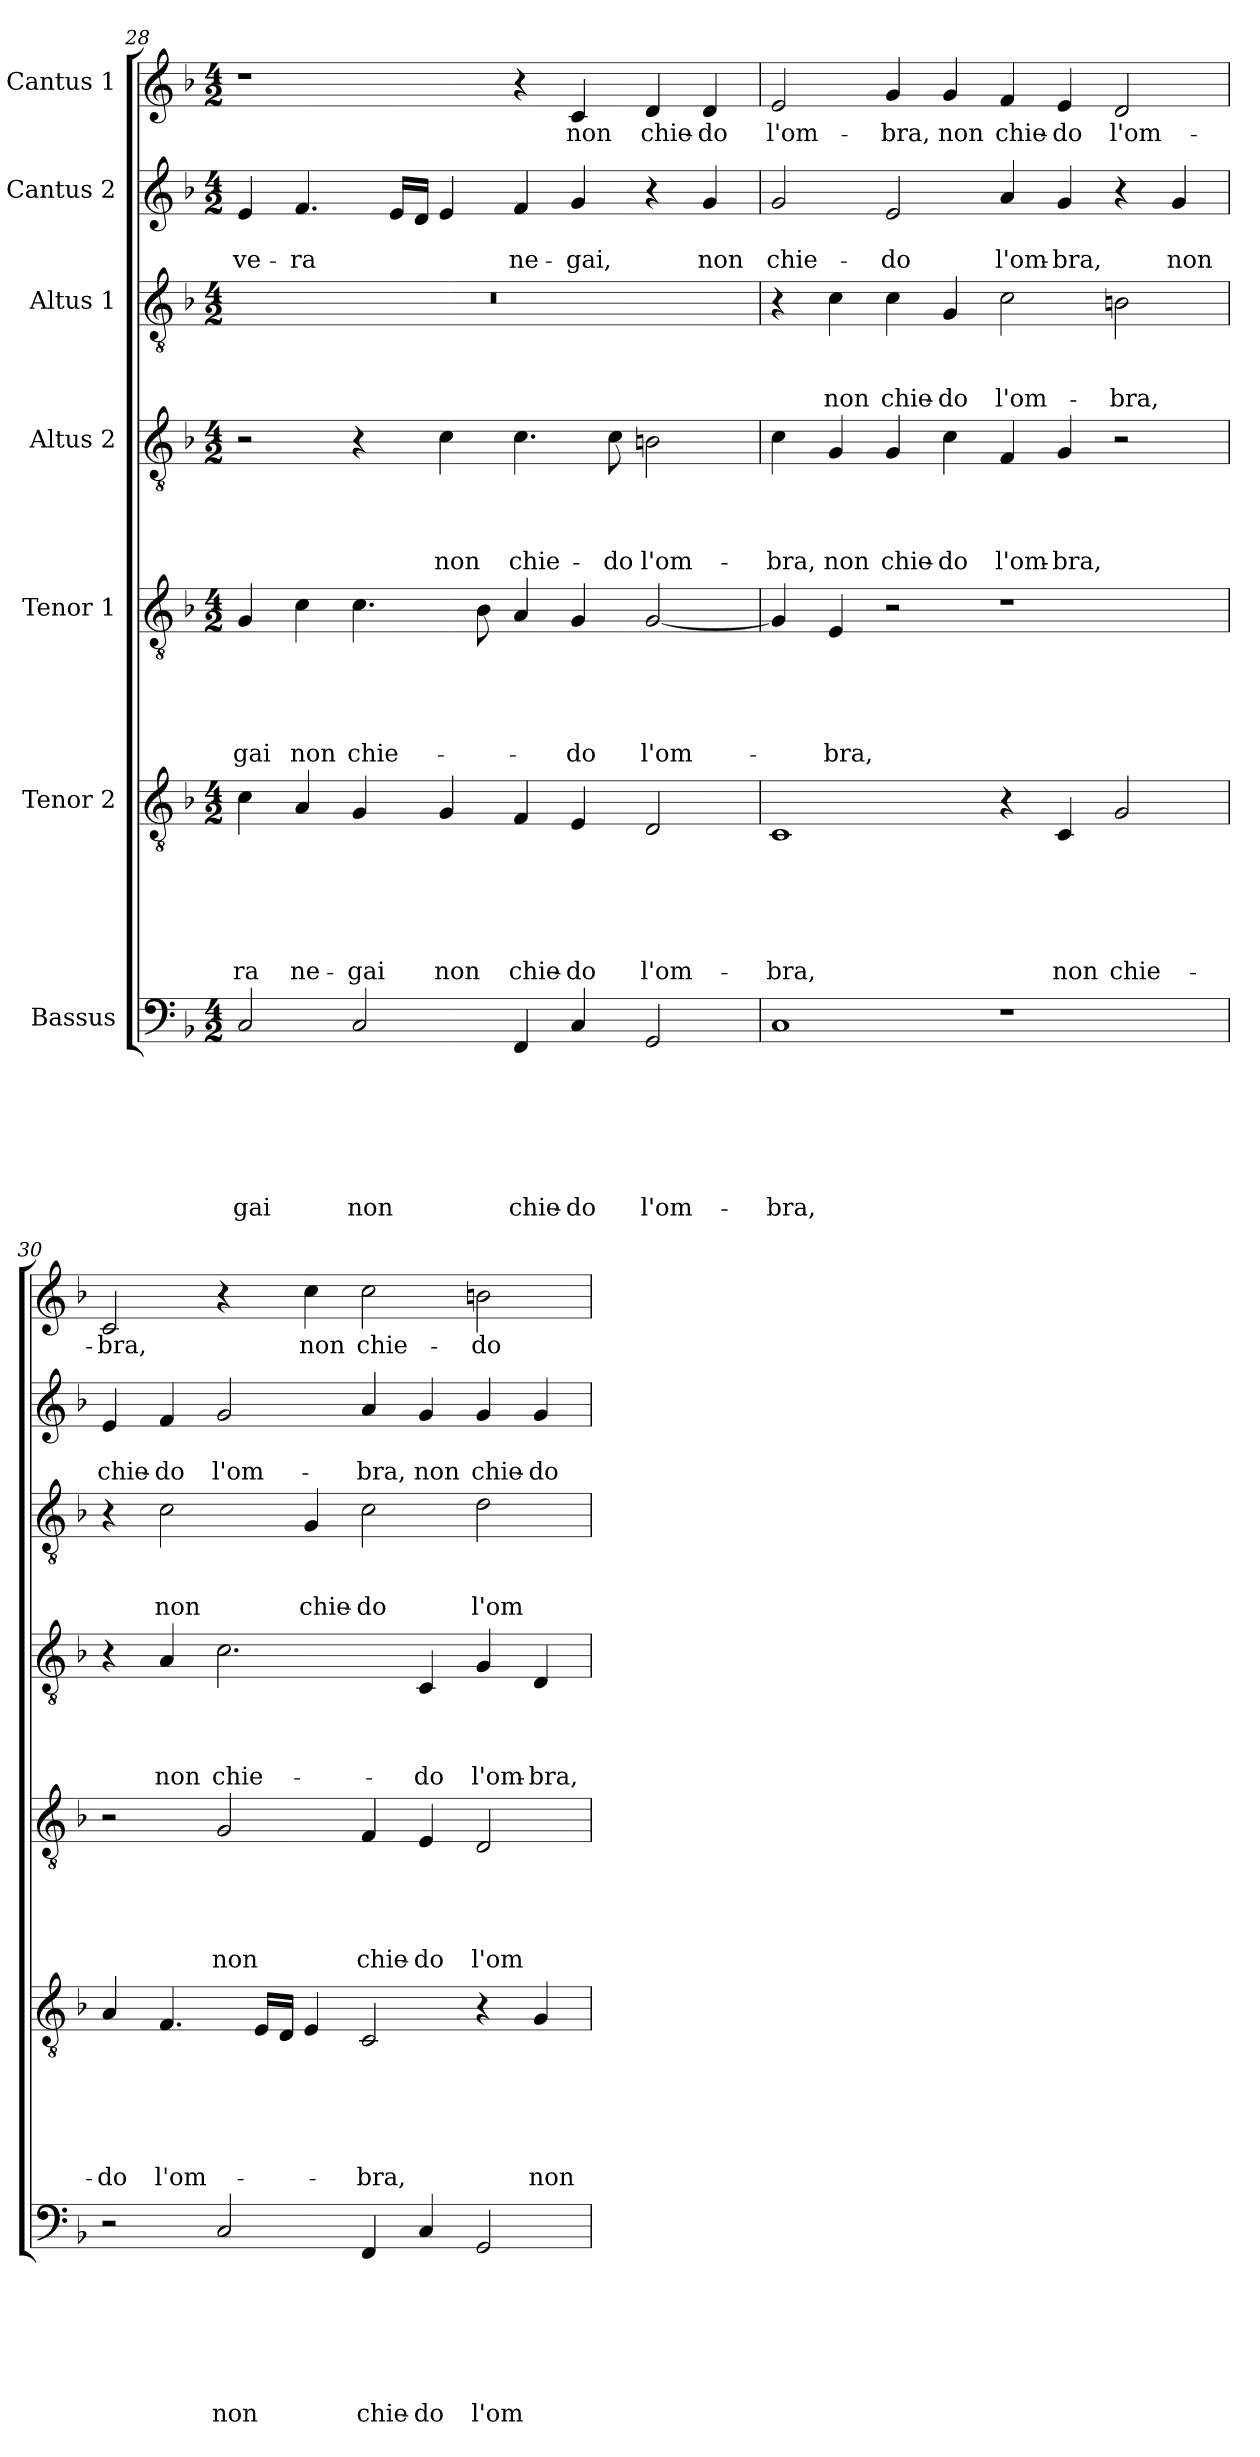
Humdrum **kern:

**kern	**text	**text	**text	**text	**text	**text	**text	**kern	**text	**text	**text	**text	**text	**text	**kern	**text	**text	**text	**text	**text	**kern	**text	**text	**text	**text	**kern	**text	**text	**text	**kern	**text	**text	**kern	**text
*part7	*part7	*part7	*part7	*part7	*part7	*part7	*part7	*part6	*part6	*part6	*part6	*part6	*part6	*part6	*part5	*part5	*part5	*part5	*part5	*part5	*part4	*part4	*part4	*part4	*part4	*part3	*part3	*part3	*part3	*part2	*part2	*part2	*part1	*part1
*staff7	*staff7	*staff7	*staff7	*staff7	*staff7	*staff7	*staff7	*staff6	*staff6	*staff6	*staff6	*staff6	*staff6	*staff6	*staff5	*staff5	*staff5	*staff5	*staff5	*staff5	*staff4	*staff4	*staff4	*staff4	*staff4	*staff3	*staff3	*staff3	*staff3	*staff2	*staff2	*staff2	*staff1	*staff1
*I"Bassus	*	*	*	*	*	*	*	*I"Tenor 2	*	*	*	*	*	*	*I"Tenor 1	*	*	*	*	*	*I"Altus 2	*	*	*	*	*I"Altus 1	*	*	*	*I"Cantus 2	*	*	*I"Cantus 1	*
*clefF4	*	*	*	*	*	*	*	*clefGv2	*	*	*	*	*	*	*clefGv2	*	*	*	*	*	*clefGv2	*	*	*	*	*clefGv2	*	*	*	*clefG2	*	*	*clefG2	*
*k[b-]	*	*	*	*	*	*	*	*k[b-]	*	*	*	*	*	*	*k[b-]	*	*	*	*	*	*k[b-]	*	*	*	*	*k[b-]	*	*	*	*k[b-]	*	*	*k[b-]	*
*d:	*	*	*	*	*	*	*	*d:	*	*	*	*	*	*	*d:	*	*	*	*	*	*d:	*	*	*	*	*d:	*	*	*	*d:	*	*	*d:	*
*M4/2	*	*	*	*	*	*	*	*M4/2	*	*	*	*	*	*	*M4/2	*	*	*	*	*	*M4/2	*	*	*	*	*M4/2	*	*	*	*M4/2	*	*	*M4/2	*
=28	=28	=28	=28	=28	=28	=28	=28	=28	=28	=28	=28	=28	=28	=28	=28	=28	=28	=28	=28	=28	=28	=28	=28	=28	=28	=28	=28	=28	=28	=28	=28	=28	=28	=28
!	!	!	!	!	!	!	!LO:LY:b	!	!	!	!	!	!	!LO:LY:b	!	!	!	!	!	!LO:LY:b	!	!	!	!	!	!	!	!	!	!	!	!LO:LY:b	!	!
2C/	.	.	.	.	.	.	-gai	4c\	.	.	.	.	.	-ra	4G/	.	.	.	.	-gai	2r	.	.	.	.	0r	.	.	.	4e/	.	ve-	1r	.
!	!	!	!	!	!	!	!	!	!	!	!	!	!	!LO:LY:b	!	!	!	!	!	!LO:LY:b	!	!	!	!	!	!	!	!	!	!	!	!LO:LY:b	!	!
.	.	.	.	.	.	.	.	4A/	.	.	.	.	.	ne-	4c\	.	.	.	.	non	.	.	.	.	.	.	.	.	.	4.f/	.	-ra	.	.
!	!	!	!	!	!	!	!LO:LY:b	!	!	!	!	!	!	!LO:LY:b	!	!	!	!	!	!LO:LY:b	!	!	!	!	!	!	!	!	!	!	!	!	!	!
2C/	.	.	.	.	.	.	non	4G/	.	.	.	.	.	-gai	4.c\	.	.	.	.	chie-	4r	.	.	.	.	.	.	.	.	.	.	.	.	.
.	.	.	.	.	.	.	.	.	.	.	.	.	.	.	.	.	.	.	.	.	.	.	.	.	.	.	.	.	.	16e/LL	.	.	.	.
.	.	.	.	.	.	.	.	.	.	.	.	.	.	.	.	.	.	.	.	.	.	.	.	.	.	.	.	.	.	16d/JJ	.	.	.	.
!	!	!	!	!	!	!	!	!	!	!	!	!	!	!LO:LY:b	!	!	!	!	!	!	!	!	!	!	!LO:LY:b	!	!	!	!	!	!	!	!	!
.	.	.	.	.	.	.	.	4G/	.	.	.	.	.	non	.	.	.	.	.	.	4c\	.	.	.	non	.	.	.	.	4e/	.	.	.	.
.	.	.	.	.	.	.	.	.	.	.	.	.	.	.	8B-\	.	.	.	.	.	.	.	.	.	.	.	.	.	.	.	.	.	.	.
!	!	!	!	!	!	!	!LO:LY:b	!	!	!	!	!	!	!LO:LY:b	!	!	!	!	!	!	!	!	!	!	!LO:LY:b	!	!	!	!	!	!	!LO:LY:b	!	!
4FF/	.	.	.	.	.	.	chie-	4F/	.	.	.	.	.	chie-	4A/	.	.	.	.	.	4.c\	.	.	.	chie-	.	.	.	.	4f/	.	ne-	4r	.
!	!	!	!	!	!	!	!LO:LY:b	!	!	!	!	!	!	!LO:LY:b	!	!	!	!	!	!LO:LY:b	!	!	!	!	!	!	!	!	!	!	!	!LO:LY:b	!	!LO:LY:b
4C/	.	.	.	.	.	.	-do	4E/	.	.	.	.	.	-do	4G/	.	.	.	.	-do	.	.	.	.	.	.	.	.	.	4g/	.	-gai,	4c/	non
!	!	!	!	!	!	!	!	!	!	!	!	!	!	!	!	!	!	!	!	!	!	!	!	!	!LO:LY:b	!	!	!	!	!	!	!	!	!
.	.	.	.	.	.	.	.	.	.	.	.	.	.	.	.	.	.	.	.	.	8c\	.	.	.	-do	.	.	.	.	.	.	.	.	.
!	!	!	!	!	!	!	!LO:LY:b	!	!	!	!	!	!	!LO:LY:b	!	!	!	!	!	!LO:LY:b	!	!	!	!	!LO:LY:b	!	!	!	!	!	!	!	!	!LO:LY:b
2GG/	.	.	.	.	.	.	l'om-	2D/	.	.	.	.	.	l'om-	[2G/	.	.	.	.	l'om-	2Bn\	.	.	.	l'om-	.	.	.	.	4r	.	.	4d/	chie-
!	!	!	!	!	!	!	!	!	!	!	!	!	!	!	!	!	!	!	!	!	!	!	!	!	!	!	!	!	!	!	!	!LO:LY:b	!	!LO:LY:b
.	.	.	.	.	.	.	.	.	.	.	.	.	.	.	.	.	.	.	.	.	.	.	.	.	.	.	.	.	.	4g/	.	non	4d/	-do
!!LO:LB:g=z
=29	=29	=29	=29	=29	=29	=29	=29	=29	=29	=29	=29	=29	=29	=29	=29	=29	=29	=29	=29	=29	=29	=29	=29	=29	=29	=29	=29	=29	=29	=29	=29	=29	=29	=29
!	!	!	!	!	!	!	!LO:LY:b	!	!	!	!	!	!	!LO:LY:b	!	!	!	!	!	!	!	!	!	!	!LO:LY:b	!	!	!	!	!	!	!LO:LY:b	!	!LO:LY:b
1C	.	.	.	.	.	.	-bra,	1C	.	.	.	.	.	-bra,	4G/]	.	.	.	.	.	4c\	.	.	.	-bra,	4r	.	.	.	2g/	.	chie-	2e/	l'om-
!	!	!	!	!	!	!	!	!	!	!	!	!	!	!	!	!	!	!	!	!LO:LY:b	!	!	!	!	!LO:LY:b	!	!	!	!LO:LY:b	!	!	!	!	!
.	.	.	.	.	.	.	.	.	.	.	.	.	.	.	4E/	.	.	.	.	-bra,	4G/	.	.	.	non	4c\	.	.	non	.	.	.	.	.
!	!	!	!	!	!	!	!	!	!	!	!	!	!	!	!	!	!	!	!	!	!	!	!	!	!LO:LY:b	!	!	!	!LO:LY:b	!	!	!LO:LY:b	!	!LO:LY:b
.	.	.	.	.	.	.	.	.	.	.	.	.	.	.	2r	.	.	.	.	.	4G/	.	.	.	chie-	4c\	.	.	chie-	2e/	.	-do	4g/	-bra,
!	!	!	!	!	!	!	!	!	!	!	!	!	!	!	!	!	!	!	!	!	!	!	!	!	!LO:LY:b	!	!	!	!LO:LY:b	!	!	!	!	!LO:LY:b
.	.	.	.	.	.	.	.	.	.	.	.	.	.	.	.	.	.	.	.	.	4c\	.	.	.	-do	4G/	.	.	-do	.	.	.	4g/	non
!	!	!	!	!	!	!	!	!	!	!	!	!	!	!	!	!	!	!	!	!	!	!	!	!	!LO:LY:b	!	!	!	!LO:LY:b	!	!	!LO:LY:b	!	!LO:LY:b
1r	.	.	.	.	.	.	.	4r	.	.	.	.	.	.	1r	.	.	.	.	.	4F/	.	.	.	l'om-	2c\	.	.	l'om-	4a/	.	l'om-	4f/	chie-
!	!	!	!	!	!	!	!	!	!	!	!	!	!	!LO:LY:b	!	!	!	!	!	!	!	!	!	!	!LO:LY:b	!	!	!	!	!	!	!LO:LY:b	!	!LO:LY:b
.	.	.	.	.	.	.	.	4C/	.	.	.	.	.	non	.	.	.	.	.	.	4G/	.	.	.	-bra,	.	.	.	.	4g/	.	-bra,	4e/	-do
!	!	!	!	!	!	!	!	!	!	!	!	!	!	!LO:LY:b	!	!	!	!	!	!	!	!	!	!	!	!	!	!	!LO:LY:b	!	!	!	!	!LO:LY:b
.	.	.	.	.	.	.	.	2G/	.	.	.	.	.	chie-	.	.	.	.	.	.	2r	.	.	.	.	2Bn\	.	.	-bra,	4r	.	.	2d/	l'om-
!	!	!	!	!	!	!	!	!	!	!	!	!	!	!	!	!	!	!	!	!	!	!	!	!	!	!	!	!	!	!	!	!LO:LY:b	!	!
.	.	.	.	.	.	.	.	.	.	.	.	.	.	.	.	.	.	.	.	.	.	.	.	.	.	.	.	.	.	4g/	.	non	.	.
=30	=30	=30	=30	=30	=30	=30	=30	=30	=30	=30	=30	=30	=30	=30	=30	=30	=30	=30	=30	=30	=30	=30	=30	=30	=30	=30	=30	=30	=30	=30	=30	=30	=30	=30
!	!	!	!	!	!	!	!	!	!	!	!	!	!	!LO:LY:b	!	!	!	!	!	!	!	!	!	!	!	!	!	!	!	!	!	!LO:LY:b	!	!LO:LY:b
2r	.	.	.	.	.	.	.	4A/	.	.	.	.	.	-do	2r	.	.	.	.	.	4r	.	.	.	.	4r	.	.	.	4e/	.	chie-	2c/	-bra,
!	!	!	!	!	!	!	!	!	!	!	!	!	!	!LO:LY:b	!	!	!	!	!	!	!	!	!	!	!LO:LY:b	!	!	!	!LO:LY:b	!	!	!LO:LY:b	!	!
.	.	.	.	.	.	.	.	4.F/	.	.	.	.	.	l'om-	.	.	.	.	.	.	4A/	.	.	.	non	2c\	.	.	non	4f/	.	-do	.	.
!	!	!	!	!	!	!	!LO:LY:b	!	!	!	!	!	!	!	!	!	!	!	!	!LO:LY:b	!	!	!	!	!LO:LY:b	!	!	!	!	!	!	!LO:LY:b	!	!
2C/	.	.	.	.	.	.	non	.	.	.	.	.	.	.	2G/	.	.	.	.	non	2.c\	.	.	.	chie-	.	.	.	.	2g/	.	l'om-	4r	.
.	.	.	.	.	.	.	.	16E/LL	.	.	.	.	.	.	.	.	.	.	.	.	.	.	.	.	.	.	.	.	.	.	.	.	.	.
.	.	.	.	.	.	.	.	16D/JJ	.	.	.	.	.	.	.	.	.	.	.	.	.	.	.	.	.	.	.	.	.	.	.	.	.	.
!	!	!	!	!	!	!	!	!	!	!	!	!	!	!	!	!	!	!	!	!	!	!	!	!	!	!	!	!	!LO:LY:b	!	!	!	!	!LO:LY:b
.	.	.	.	.	.	.	.	4E/	.	.	.	.	.	.	.	.	.	.	.	.	.	.	.	.	.	4G/	.	.	chie-	.	.	.	4cc\	non
!	!	!	!	!	!	!	!LO:LY:b	!	!	!	!	!	!	!LO:LY:b	!	!	!	!	!	!LO:LY:b	!	!	!	!	!	!	!	!	!LO:LY:b	!	!	!LO:LY:b	!	!LO:LY:b
4FF/	.	.	.	.	.	.	chie-	2C/	.	.	.	.	.	-bra,	4F/	.	.	.	.	chie-	.	.	.	.	.	2c\	.	.	-do	4a/	.	-bra,	2cc\	chie-
!	!	!	!	!	!	!	!LO:LY:b	!	!	!	!	!	!	!	!	!	!	!	!	!LO:LY:b	!	!	!	!	!LO:LY:b	!	!	!	!	!	!	!LO:LY:b	!	!
4C/	.	.	.	.	.	.	-do	.	.	.	.	.	.	.	4E/	.	.	.	.	-do	4C/	.	.	.	-do	.	.	.	.	4g/	.	non	.	.
!	!	!	!	!	!	!	!LO:LY:b	!	!	!	!	!	!	!	!	!	!	!	!	!LO:LY:b	!	!	!	!	!LO:LY:b	!	!	!	!LO:LY:b	!	!	!LO:LY:b	!	!LO:LY:b
2GG/	.	.	.	.	.	.	l'om-	4r	.	.	.	.	.	.	2D/	.	.	.	.	l'om-	4G/	.	.	.	l'om-	2d\	.	.	l'om-	4g/	.	chie-	2bn\	-do
!	!	!	!	!	!	!	!	!	!	!	!	!	!	!LO:LY:b	!	!	!	!	!	!	!	!	!	!	!LO:LY:b	!	!	!	!	!	!	!LO:LY:b	!	!
.	.	.	.	.	.	.	.	4G/	.	.	.	.	.	non	.	.	.	.	.	.	4D/	.	.	.	-bra,	.	.	.	.	4g/	.	-do	.	.
=	=	=	=	=	=	=	=	=	=	=	=	=	=	=	=	=	=	=	=	=	=	=	=	=	=	=	=	=	=	=	=	=	=	=
*-	*-	*-	*-	*-	*-	*-	*-	*-	*-	*-	*-	*-	*-	*-	*-	*-	*-	*-	*-	*-	*-	*-	*-	*-	*-	*-	*-	*-	*-	*-	*-	*-	*-	*-
